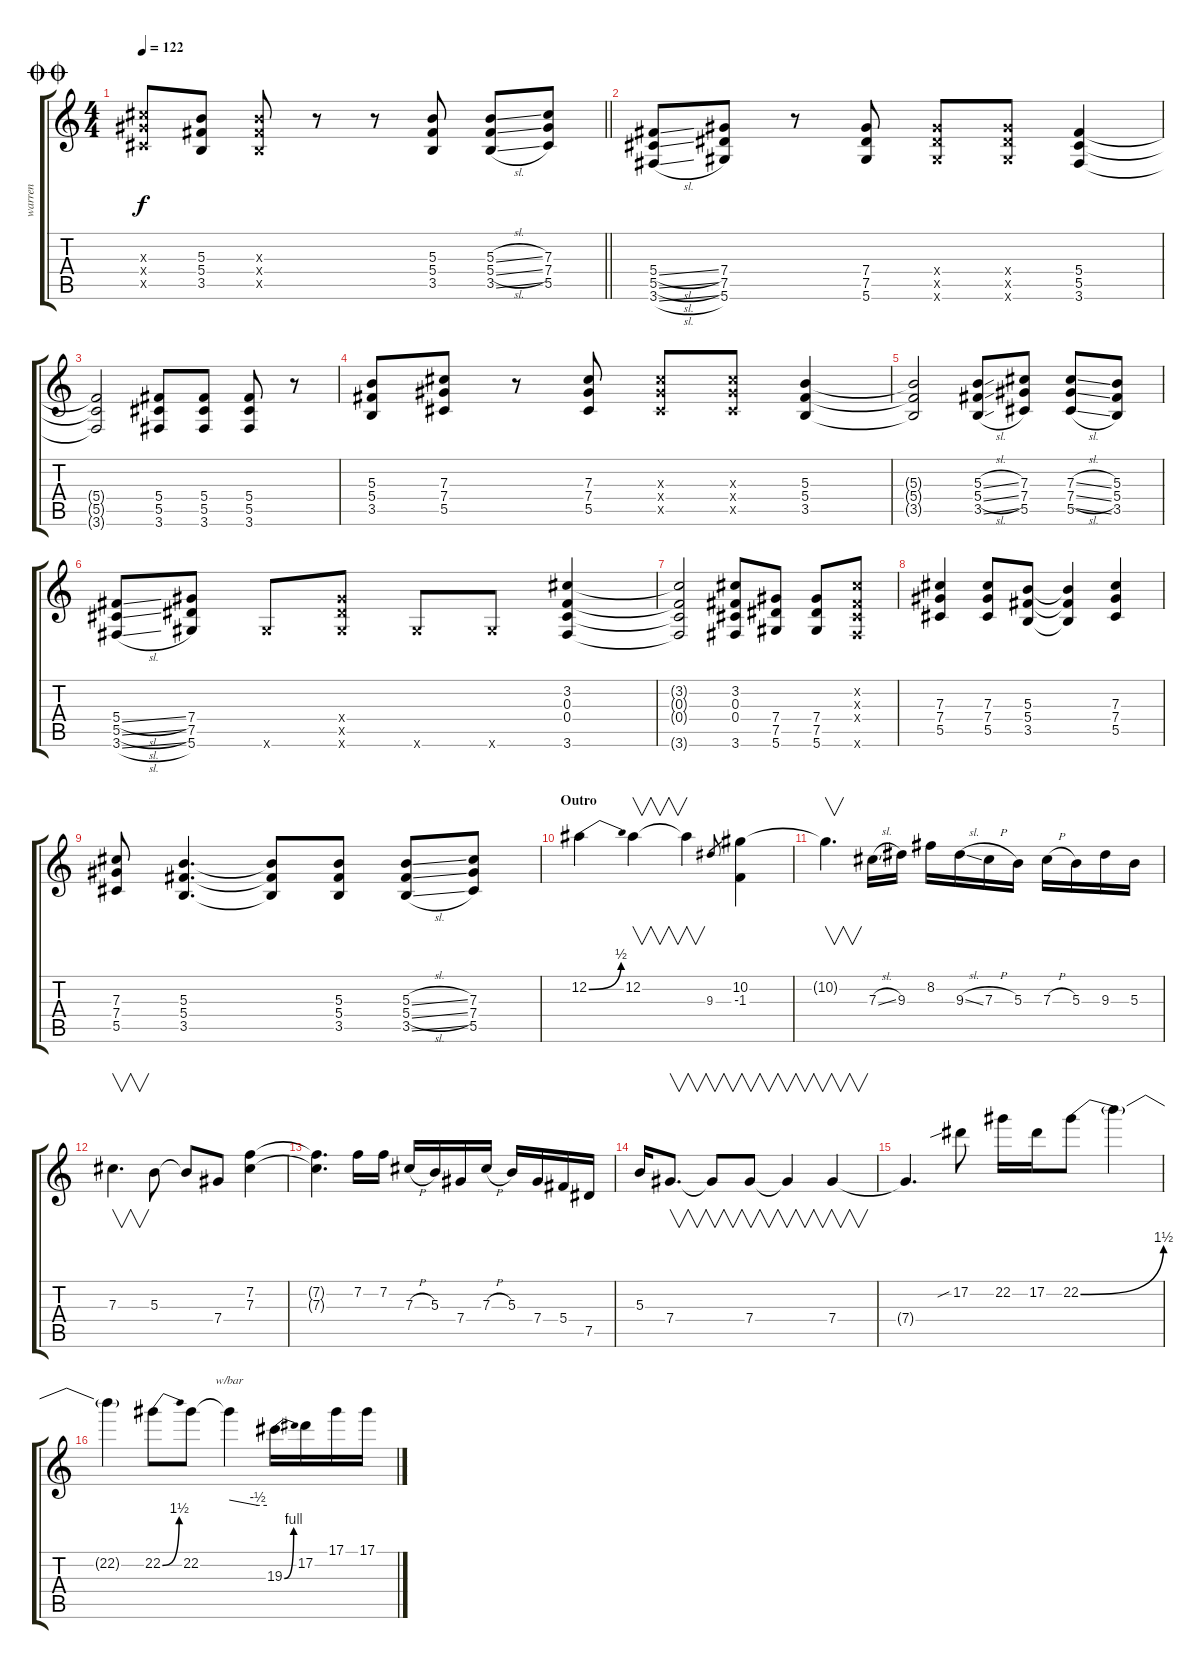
\track ("warren" "warren") {instrument distortionguitar}
\staff {score tabs}
\tuning (Eb4 Bb3 Gb3 Db3 Ab2 Eb2) {hide}
\ts (4 4)
\jump doublecoda
\tempo 122
\clef g2
\barLineRight lightlight
\ks c
(7.3{x} 7.4{x} 5.5{x}).8{dy f} (5.3 5.4 3.5).8 (5.3{x} 5.4{x} 3.5{x}).8 r.8 r.8 (5.3 5.4 3.5).8 (5.3{sl} 5.4{sl} 3.5{sl}).8 (7.3 7.4 5.5).8 |
(5.4{sl} 5.5{sl} 3.6{sl}).8 (7.4 7.5 5.6).8 r.8 (7.4 7.5 5.6).8 (7.4{x} 7.5{x} 5.6{x}).8 (7.4{x} 7.5{x} 5.6{x}).8 (5.4 5.5 3.6).4 |
(5.4{t} 5.5{t} 3.6{t}).2 (5.4 5.5 3.6).8 (5.4 5.5 3.6).8 (5.4 5.5 3.6).8 r.8 |
(5.3 5.4 3.5).8 (7.3 7.4 5.5).8 r.8 (7.3 7.4 5.5).8 (7.3{x} 7.4{x} 5.5{x}).8 (7.3{x} 7.4{x} 5.5{x}).8 (5.3 5.4 3.5).4 |
(5.3{t} 5.4{t} 3.5{t}).2 (5.3{sl} 5.4{sl} 3.5{sl}).8 (7.3 7.4 5.5).8 (7.3{sl} 7.4{sl} 5.5{sl}).8 (5.3 5.4 3.5).8 |
(5.4{sl} 5.5{sl} 3.6{sl}).8 (7.4 7.5 5.6).8 5.6{x}.8 (7.4{x} 7.5{x} 5.6{x}).8 5.6{x}.8 5.6{x}.8 (3.2 0.3 0.4 3.6).4 |
(3.2{t} 0.3{t} 0.4{t} 3.6{t}).2 (3.2 0.3 0.4 3.6).8 (7.4 7.5 5.6).8 (7.4 7.5 5.6).8 (3.2{x} 0.3{x} 0.4{x} 3.6{x}).8 |
(7.3 7.4 5.5).4 (7.3 7.4 5.5).8 (5.3 5.4 3.5).8 (5.3{t} 5.4{t} 3.5{t}).4 (7.3 7.4 5.5).4 |
(7.3 7.4 5.5).8 (5.3 5.4 3.5).4{d} (5.3{t} 5.4{t} 3.5{t}).8 (5.3 5.4 3.5).8 (5.3{sl} 5.4{sl} 3.5{sl}).8 (7.3 7.4 5.5).8 |
\section ("" "Outro")
12.2{be (bend 0 0 60 2)}.4 12.2.4{v} 12.2{t}.4{v} 9.3.8{gr} (10.2 -1.3).4 |
10.2{t}.4{v d} 7.3{sl}.16 9.3.16 8.2.16 9.3{sl}.16 7.3{h}.16 5.3.16 7.3{h}.16 5.3.16 9.3.16 5.3.16 |
7.3.4{v d} 5.3.8 5.3{t}.8 7.4.8 (7.2 7.3).4 |
(7.2{t} 7.3{t}).4{d} 7.2.16 7.2.16 7.3{h}.16 5.3.16 7.4.16 7.3{h}.16 5.3.16 7.4.16 5.4.16 7.5.16 |
5.3.16 7.4.8{v d} 7.4{t}.8{v} 7.4.8{v} 7.4{t}.4{v} 7.4.4{v} |
7.4{t}.4{d} 17.2{sib}.8 22.2.16 17.2.16 22.2{be (bend 0 0 60 6)}.8 22.2{t}.4 |
22.2{t}.4 22.2{be (bend 0 0 60 6)}.8 22.2.8 22.2{t}.4{tbe (custom default 0 0 45 -2 60 -2)} 19.3{be (bend 0 0 60 4)}.16 17.2.16 17.1.16 17.1.16
